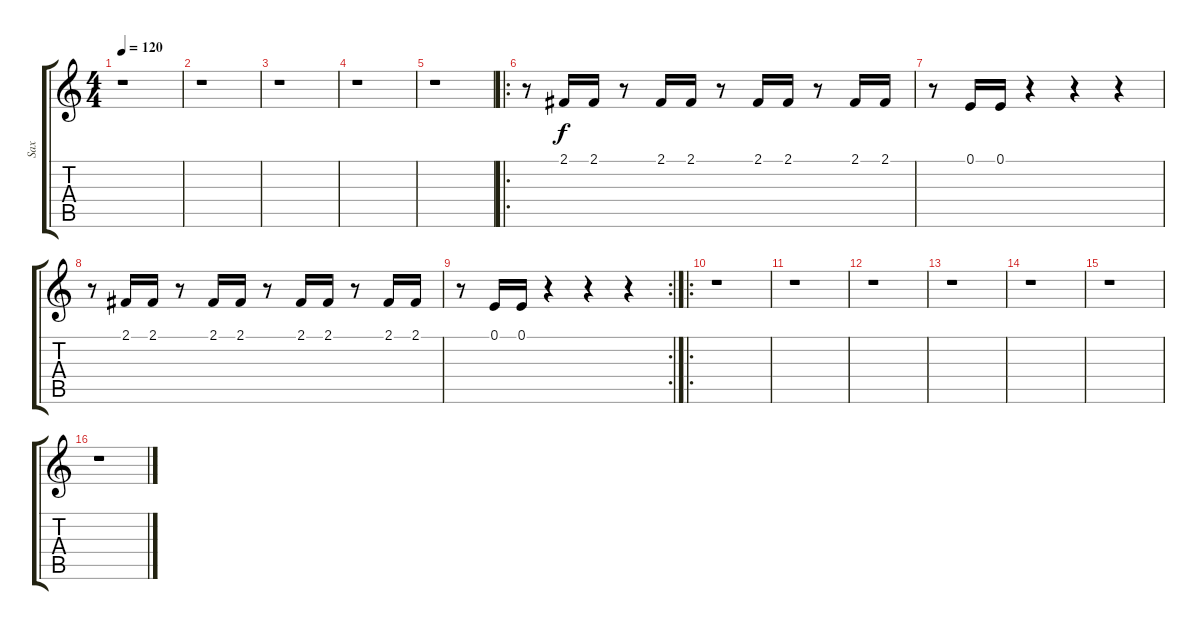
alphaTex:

\track ("Sax" "Sax") {instrument tenorsax}
\staff {score tabs}
\tuning (E4 B3 G3 D3 A2 E2) {hide}
\ts (4 4)
\tempo 120
\clef g2
\ks c
r.1{dy f instrument tenorsax} |
r.1 |
r.1 |
r.1 |
r.1 |
\ro
r.8 2.1.16 2.1.16 r.8 2.1.16 2.1.16 r.8 2.1.16 2.1.16 r.8 2.1.16 2.1.16 |
r.8 0.1.16 0.1.16 r.4 r.4 r.4 |
r.8 2.1.16 2.1.16 r.8 2.1.16 2.1.16 r.8 2.1.16 2.1.16 r.8 2.1.16 2.1.16 |
\rc 2
r.8 0.1.16 0.1.16 r.4 r.4 r.4 |
\ro
r.1 |
r.1 |
r.1 |
r.1 |
r.1 |
r.1 |
r.1
